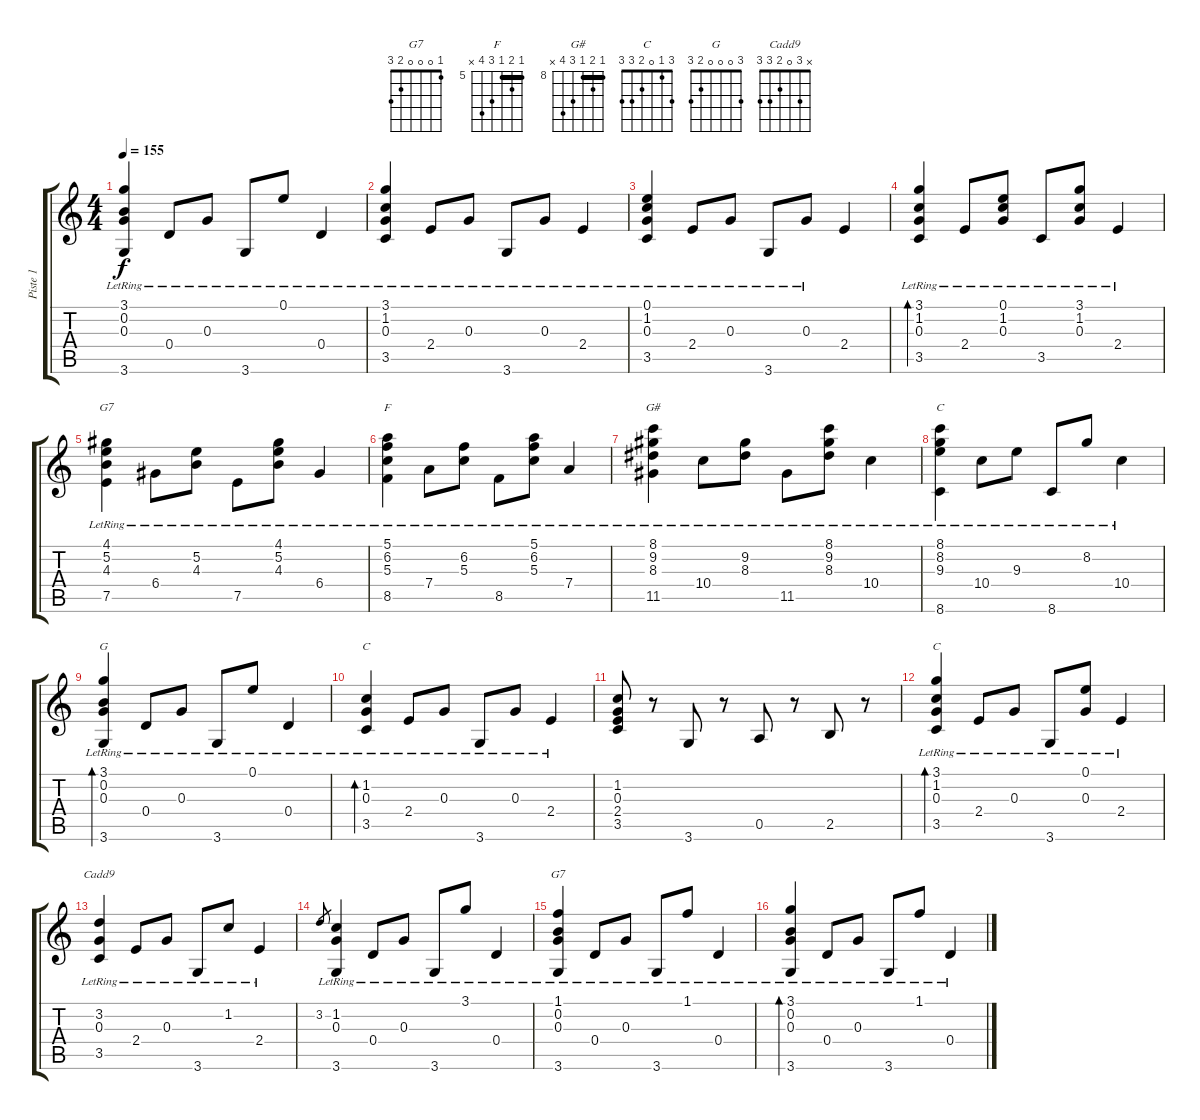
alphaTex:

\track ("Piste 1" "Piste 1") {instrument acousticguitarnylon}
\staff {score tabs}
\tuning (E4 B3 G3 D3 A2 E2) {hide}
\chord ("G7" 3 6 4 x 5 3) {firstfret 3 barre 3}
\chord ("F" 5 6 5 7 8 x) {firstfret 5 barre 5}
\chord ("G#" 8 9 8 10 11 x) {firstfret 8 barre 8}
\chord ("C" 8 8 9 10 10 8) {firstfret 8 barre 8}
\chord ("G" 3 0 0 0 2 3)
\chord ("C" 0 1 0 2 3 3)
\chord ("C" 3 1 0 2 3 3)
\chord ("Cadd9" x 3 0 2 3 3)
\chord ("G7" 1 0 0 0 2 3)
\ts (4 4)
\tempo 155
\clef g2
\ks c
(3.1{lr} 0.2{lr} 0.3{lr} 3.6{lr}).4{dy f} 0.4{lr}.8 0.3{lr}.8 3.6{lr}.8 0.1{lr}.8 0.4{lr}.4 |
(3.1{lr} 1.2{lr} 0.3{lr} 3.5{lr}).4 2.4{lr}.8 0.3{lr}.8 3.6{lr}.8 0.3{lr}.8 2.4{lr}.4 |
(0.1{lr} 1.2{lr} 0.3{lr} 3.5{lr}).4 2.4{lr}.8 0.3{lr}.8 3.6{lr}.8 0.3{lr}.8 2.4.4 |
(3.1{lr} 1.2{lr} 0.3{lr} 3.5{lr}).4{bd 60} 2.4{lr}.8 (0.1 1.2{lr} 0.3{lr}).8 3.5{lr}.8 (3.1 1.2{lr} 0.3{lr}).8 2.4{lr}.4 |
(4.1{lr} 5.2{lr} 4.3{lr} 7.5{lr}).4{ch "G7"} 6.4{lr}.8 (5.2{lr} 4.3{lr}).8 7.5{lr}.8 (4.1 5.2{lr} 4.3{lr}).8 6.4{lr}.4 |
(5.1{lr} 6.2{lr} 5.3{lr} 8.5{lr}).4{ch "F"} 7.4{lr}.8 (6.2{lr} 5.3{lr}).8 8.5{lr}.8 (5.1 6.2{lr} 5.3{lr}).8 7.4{lr}.4 |
(8.1{lr} 9.2{lr} 8.3{lr} 11.5{lr}).4{ch "G#"} 10.4{lr}.8 (9.2{lr} 8.3{lr}).8 11.5{lr}.8 (8.1 9.2{lr} 8.3{lr}).8 10.4{lr}.4 |
(8.1{lr} 8.2{lr} 9.3{lr} 8.6{lr}).4{ch "C"} 10.4{lr}.8 9.3{lr}.8 8.6{lr}.8 8.2{lr}.8 10.4{lr}.4 |
(3.1{lr} 0.2{lr} 0.3{lr} 3.6{lr}).4{bd 60 ch "G"} 0.4{lr}.8 0.3{lr}.8 3.6{lr}.8 0.1{lr}.8 0.4{lr}.4 |
(1.2{lr} 0.3{lr} 3.5{lr}).4{bd 60 ch "C"} 2.4{lr}.8 0.3{lr}.8 3.6{lr}.8 0.3{lr}.8 2.4{lr}.4 |
(1.2 0.3 2.4 3.5).8 r.8 3.6.8 r.8 0.5.8 r.8 2.5.8 r.8 |
(3.1{lr} 1.2{lr} 0.3{lr} 3.5{lr}).4{bd 240 ch "C"} 2.4{lr}.8 0.3{lr}.8 3.6{lr}.8 (0.1{lr} 0.3{lr}).8 2.4{lr}.4 |
(3.2{lr} 0.3{lr} 3.5{lr}).4{ch "Cadd9"} 2.4{lr}.8 0.3{lr}.8 3.6{lr}.8 1.2{lr}.8 2.4{lr}.4 |
3.2.8{gr} (1.2{lr} 0.3{lr} 3.6{lr}).4 0.4{lr}.8 0.3{lr}.8 3.6{lr}.8 3.1{lr}.8 0.4{lr}.4 |
(1.1{lr} 0.2{lr} 0.3{lr} 3.6{lr}).4{ch "G7"} 0.4{lr}.8 0.3{lr}.8 3.6{lr}.8 1.1{lr}.8 0.4{lr}.4 |
(3.1{lr} 0.2{lr} 0.3{lr} 3.6{lr}).4{bd 240} 0.4{lr}.8 0.3{lr}.8 3.6{lr}.8 1.1{lr}.8 0.4{lr}.4
